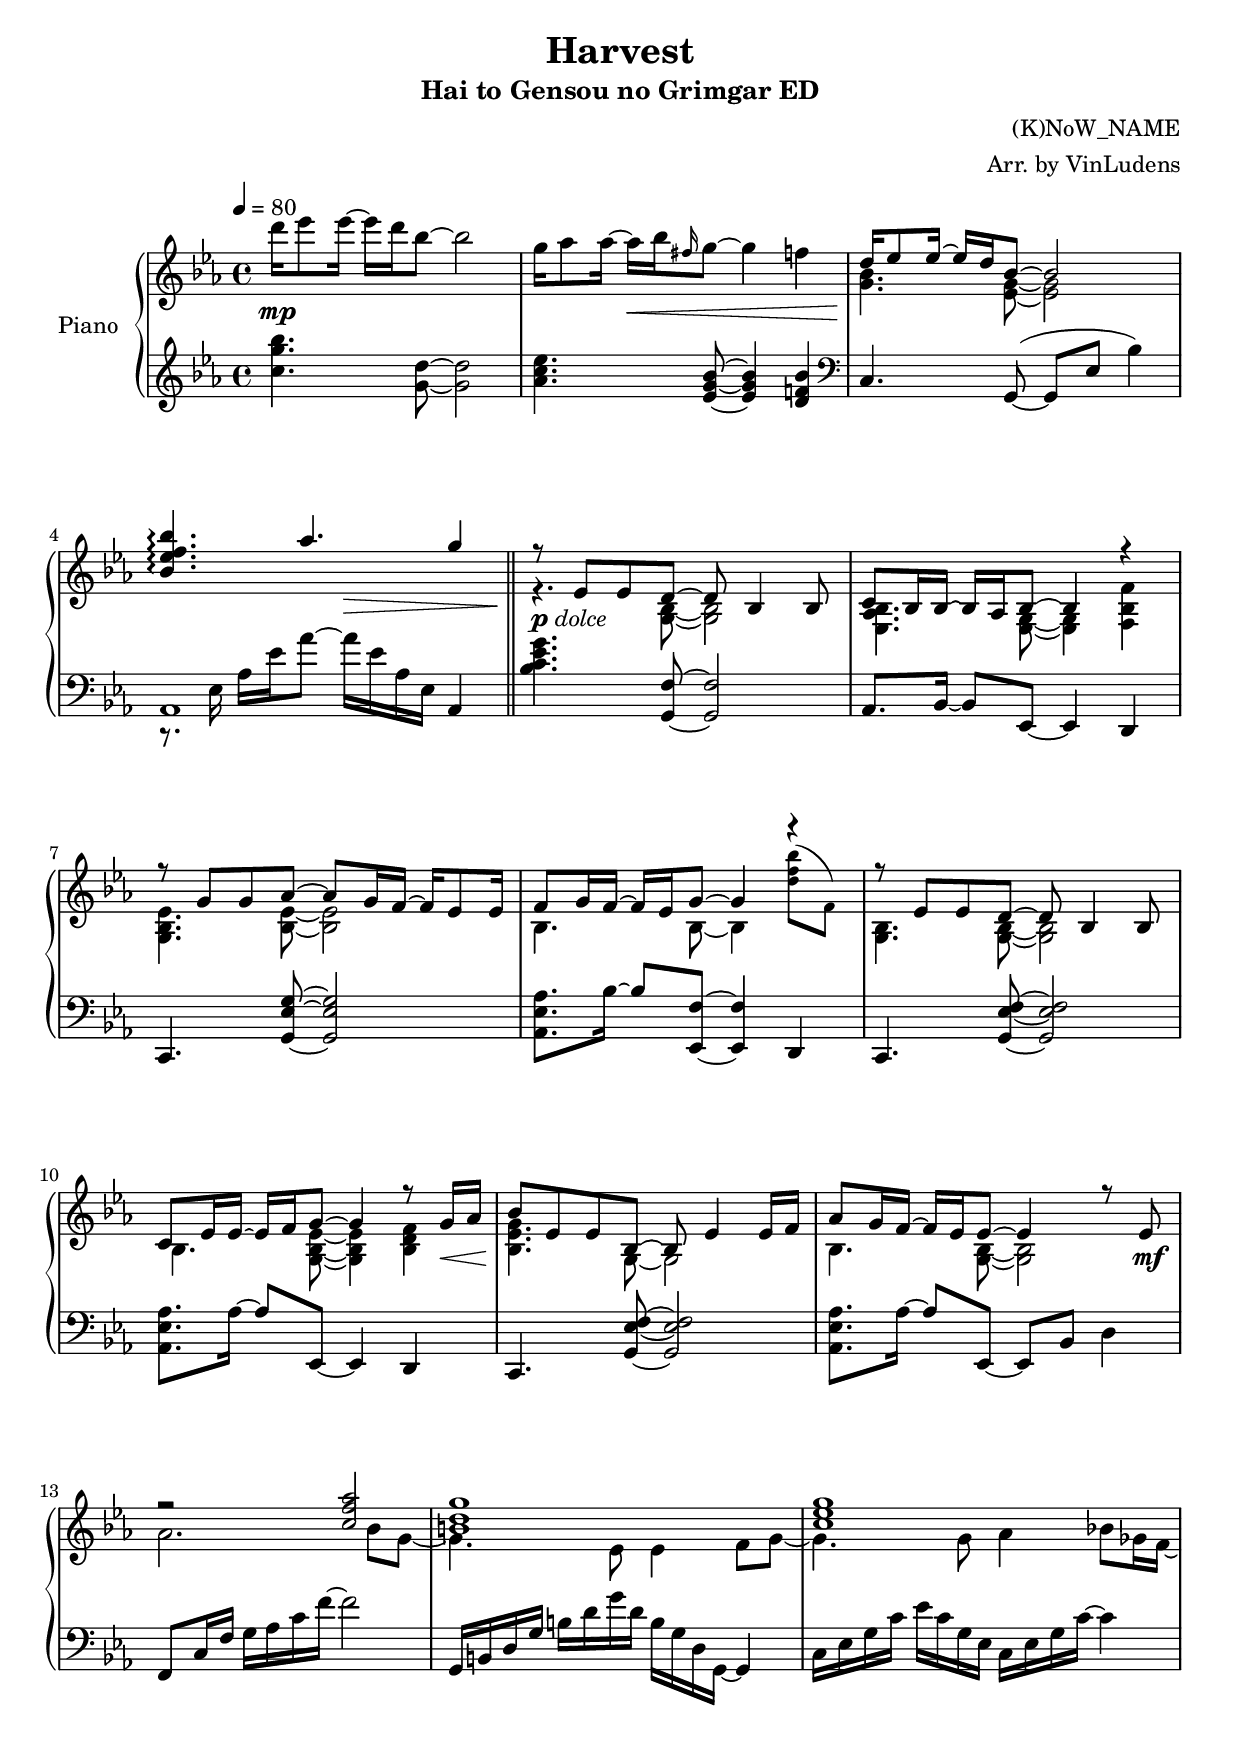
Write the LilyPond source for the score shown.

\version "2.22.1"

\header {
  title = "Harvest"
  subtitle = "Hai to Gensou no Grimgar ED"
  %instrument = "Piano"
  composer = "(K)NoW_NAME"
  arranger = "Arr. by VinLudens"
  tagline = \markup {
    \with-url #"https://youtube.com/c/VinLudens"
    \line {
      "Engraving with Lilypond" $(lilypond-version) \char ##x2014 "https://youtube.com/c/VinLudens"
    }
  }
}

%#(set-global-staff-size 20)
%showLastLength = R1 * 10

\paper {
  #(set-paper-size "a4")
}

\version "2.22.1"


global = {
  \key ees \major
  \time 4/4
}

% Some other usefull commands
%
% Staves -----------------------------------------------------------------------
%
% Use this to put notes into another staff
% \change Staff = "left" \voiceOne 
%
% Notes ------------------------------------------------------------------------
%
% Use this to merge heads
% \mergeDifferentlyHeadedOn
% \mergeDifferentlyDottedOn
%
% Feathered beams for in-/decreasing tempo
% \override Beam.grow-direction = #LEFT or #RIGHT or #'()
% \featherDurations #(ly:make-moment f/l) { music expr }
% NOTE: f/l represents the ratio between the durations of the
%       first and last notes in the group
%
% Arpeggios --------------------------------------------------------------------
%
% Use this to create cross-staff arpeggios
% \once \set PianoStaff.connectArpeggios = ##t
%
% Using ties with arpeggios
% \set tieWaitForNote = ##t
%
% Collision --------------------------------------------------------------------
%
% ignore = \override NoteColumn.ignore-collision = ##t
% use: \ignore { ... }
% use this to suppress the warning about clashing notes.  Please note that this
% does not just suppress warnings but stops LilyPond trying to resolve
% collisions at all and so may have unintended results unless used with care.
% 
% Ottavation -------------------------------------------------------------------
% 
% http://lilypond.org/doc/v2.18/Documentation/notation/displaying-pitches#ottava-brackets 
% Use this if you have multiple voices and an ottava that makes unwanted displacements.
%      
%      --> normal music
%      \set Staff.ottavation = #"8vb"
%      \once \override Staff.OttavaBracket.direction = #DOWN
%      \set Voice.middleCPosition = #(+ 6 7)
%      --> "ottavated" music
%      \unset Staff.ottavation
%      \unset Voice.middleCPosition
%      --> normal music

\version "2.22.1"
\version "2.22.1"


global = {
  \key ees \major
  \time 4/4
}

% Some other usefull commands
%
% Staves -----------------------------------------------------------------------
%
% Use this to put notes into another staff
% \change Staff = "left" \voiceOne 
%
% Notes ------------------------------------------------------------------------
%
% Use this to merge heads
% \mergeDifferentlyHeadedOn
% \mergeDifferentlyDottedOn
%
% Feathered beams for in-/decreasing tempo
% \override Beam.grow-direction = #LEFT or #RIGHT or #'()
% \featherDurations #(ly:make-moment f/l) { music expr }
% NOTE: f/l represents the ratio between the durations of the
%       first and last notes in the group
%
% Arpeggios --------------------------------------------------------------------
%
% Use this to create cross-staff arpeggios
% \once \set PianoStaff.connectArpeggios = ##t
%
% Using ties with arpeggios
% \set tieWaitForNote = ##t
%
% Collision --------------------------------------------------------------------
%
% ignore = \override NoteColumn.ignore-collision = ##t
% use: \ignore { ... }
% use this to suppress the warning about clashing notes.  Please note that this
% does not just suppress warnings but stops LilyPond trying to resolve
% collisions at all and so may have unintended results unless used with care.
% 
% Ottavation -------------------------------------------------------------------
% 
% http://lilypond.org/doc/v2.18/Documentation/notation/displaying-pitches#ottava-brackets 
% Use this if you have multiple voices and an ottava that makes unwanted displacements.
%      
%      --> normal music
%      \set Staff.ottavation = #"8vb"
%      \once \override Staff.OttavaBracket.direction = #DOWN
%      \set Voice.middleCPosition = #(+ 6 7)
%      --> "ottavated" music
%      \unset Staff.ottavation
%      \unset Voice.middleCPosition
%      --> normal music


right = \absolute {
  \global
  \tempo 4 = 80

  d'''16 ees'''8 ees'''16 ~ 16 d''' bes''8 ~ 2 |
  g''16 as''8 as''16 ~ 16 bes'' \grace fis''16 g''8 ~ 4 f''4 |
  \voiceOne
  d''16 ees''8 ees''16 ~ 16 d'' bes'8 ~ 2 |
  <bes' es'' f'' bes''>4.\arpeggio as''4. g''4 |







  \bar "||"


  r8 es' es' d' ~ 8 bes4 bes8 |
  c'8 bes16 bes ~ 16 as16 bes8 ~ 4 r |
  r8 g' g' as' ~ 8 g'16 f' ~ 16 es'8 es'16 |
  f'8 g'16 f' ~ 16 es' g'8 ~ 4 r |

  r8 es' es' d' ~ 8 bes4 bes8 |
  c'8 es'16 es' ~ 16 f' g'8 ~ 4 r8 g'16 as'16 |
  bes'8 es' es' bes ~ 8 es'4 es'16 f' |
  as'8 g'16 f' ~ 16 es'16 es'8 ~ 4 r8 es' |














  << { \voiceTwo
      as'2. bes'8 g' ~ |
      4. es'8 es'4 f'8 g' ~ |
      4. g'8 as'4 bes'8 ges'16 f' ~ |
      8 es'16 es' ~ 2
    }
    \new Voice { \voiceOne
      r2 <c'' f'' as''> |
      <b' d'' g''>1 |
      <c'' es'' g''>1 |
      <a' c'' f''>
    }
  >> \oneVoice


%}
}

\version "2.22.1"
\version "2.22.1"


global = {
  \key ees \major
  \time 4/4
}

% Some other usefull commands
%
% Staves -----------------------------------------------------------------------
%
% Use this to put notes into another staff
% \change Staff = "left" \voiceOne 
%
% Notes ------------------------------------------------------------------------
%
% Use this to merge heads
% \mergeDifferentlyHeadedOn
% \mergeDifferentlyDottedOn
%
% Feathered beams for in-/decreasing tempo
% \override Beam.grow-direction = #LEFT or #RIGHT or #'()
% \featherDurations #(ly:make-moment f/l) { music expr }
% NOTE: f/l represents the ratio between the durations of the
%       first and last notes in the group
%
% Arpeggios --------------------------------------------------------------------
%
% Use this to create cross-staff arpeggios
% \once \set PianoStaff.connectArpeggios = ##t
%
% Using ties with arpeggios
% \set tieWaitForNote = ##t
%
% Collision --------------------------------------------------------------------
%
% ignore = \override NoteColumn.ignore-collision = ##t
% use: \ignore { ... }
% use this to suppress the warning about clashing notes.  Please note that this
% does not just suppress warnings but stops LilyPond trying to resolve
% collisions at all and so may have unintended results unless used with care.
% 
% Ottavation -------------------------------------------------------------------
% 
% http://lilypond.org/doc/v2.18/Documentation/notation/displaying-pitches#ottava-brackets 
% Use this if you have multiple voices and an ottava that makes unwanted displacements.
%      
%      --> normal music
%      \set Staff.ottavation = #"8vb"
%      \once \override Staff.OttavaBracket.direction = #DOWN
%      \set Voice.middleCPosition = #(+ 6 7)
%      --> "ottavated" music
%      \unset Staff.ottavation
%      \unset Voice.middleCPosition
%      --> normal music


left = \absolute {
  \global

  \clef "treble"
  <c'' g'' bes''>4. <g' d''>8 ~ q2 |
  <as' c'' es''>4. <es' g' bes'>8 ~ q4 <d' f' bes'>4 |
  << {
      \clef "bass" c4. g,8( ~ 8 es bes4) |
      r8. es16 as es' as'8 ~ 16 es' as es as,4 |
    }
    \new Voice { \voiceTwo
      \change Staff = "right" <g' bes'>4. <es' g'>8 ~ q2 | \change Staff = "left"
      as,1 |
    }
  >> \oneVoice

  \bar "||"

  << { \oneVoice
      <bes c' es' g'>4. <g, f>8 ~ q2 |
      as,8. bes,16 ~ 8 es,8 ~ 4 d,4 |
      c,4. <g, es g>8 ~ q2 |
      <as, es as>8. bes16 ~ 8 <es, f> ~ 4 d, |

      c,4. <g, es f>8 ~ q2 |
      <as, es as>8. as16 ~ 8 es,8 ~ 4 d, |
      c,4. <g, es f>8 ~ q2 |
      <as, es as>8. as16 ~ 8 es,8 ~ 8 bes, d4 |

    }
    \new Voice { \change Staff = "right" \voiceTwo
      r4. <g bes>8 ~ q2 |
      <es as bes>4. <es g>8 ~ 4 <f bes f'> |
      <g bes es'>4. <bes es'>8 ~ q2 |
      bes4. bes8 ~ 4 \tiny <d'' f'' bes''>8^( f') | \normalsize
      <g bes>4. q8 ~ 2 |
      bes4. <g bes es'>8 ~ 4 <bes d' f'> |
      <bes es' g'>4. g8 ~ 2 |
      bes4. <g bes>8 ~ 2 |
    }
  >> \oneVoice


  f,8 c16 f g as c' f' ~ 2 |
  g,16 b, d g b d' g' d' b g d g, ~ 4 |
  c16 es g c' es' c' g es c es g c' ~ 4 |
  f,8 a,16 c f a c' f' a'4. r8 |

%}
}

\version "2.22.1"
\version "2.22.1"


global = {
  \key ees \major
  \time 4/4
}

% Some other usefull commands
%
% Staves -----------------------------------------------------------------------
%
% Use this to put notes into another staff
% \change Staff = "left" \voiceOne 
%
% Notes ------------------------------------------------------------------------
%
% Use this to merge heads
% \mergeDifferentlyHeadedOn
% \mergeDifferentlyDottedOn
%
% Feathered beams for in-/decreasing tempo
% \override Beam.grow-direction = #LEFT or #RIGHT or #'()
% \featherDurations #(ly:make-moment f/l) { music expr }
% NOTE: f/l represents the ratio between the durations of the
%       first and last notes in the group
%
% Arpeggios --------------------------------------------------------------------
%
% Use this to create cross-staff arpeggios
% \once \set PianoStaff.connectArpeggios = ##t
%
% Using ties with arpeggios
% \set tieWaitForNote = ##t
%
% Collision --------------------------------------------------------------------
%
% ignore = \override NoteColumn.ignore-collision = ##t
% use: \ignore { ... }
% use this to suppress the warning about clashing notes.  Please note that this
% does not just suppress warnings but stops LilyPond trying to resolve
% collisions at all and so may have unintended results unless used with care.
% 
% Ottavation -------------------------------------------------------------------
% 
% http://lilypond.org/doc/v2.18/Documentation/notation/displaying-pitches#ottava-brackets 
% Use this if you have multiple voices and an ottava that makes unwanted displacements.
%      
%      --> normal music
%      \set Staff.ottavation = #"8vb"
%      \once \override Staff.OttavaBracket.direction = #DOWN
%      \set Voice.middleCPosition = #(+ 6 7)
%      --> "ottavated" music
%      \unset Staff.ottavation
%      \unset Voice.middleCPosition
%      --> normal music


crescPoco = \tweak DynamicText.self-alignment-X #LEFT
        #(make-dynamic-script (markup #:normal-text #:italic "cresc. poco a poco"))

rit = \tweak DynamicText.self-alignment-X #LEFT #(make-dynamic-script
  (markup #:normal-text #:italic "rit."))

rall = \tweak DynamicText.self-alignment-X #LEFT #(make-dynamic-script
  (markup #:normal-text #:italic "rall."))

dynamics = {
  \global
  % allow text in the dynamics block to be centered vertically
  % \override TextScript.extra-offset = #'(0 . 1)

  s1\mp |
  s4 s2.\< |
  s1\! |
  s2 s2\> |
  s8\!-\markup { \dynamic p "dolce" } s8 s2. | s1 | s1 | s1 | s1 |
  s2 s4 s8 s8\< |
  s1\! |
  s2. s8 s8\mf | s1 | s1 | s1 |
  s2. s8 s8\cresc |
  s1 | s1 |
  s4 s2.\! |
  s2 s8 s8\f s4 | s1 | s1 | s1 | s1 | s1 | s1 | s1 |
  s2 s2\fp |

%}
}


\score {
  \new PianoStaff \with {
    instrumentName = "Piano"
  } << \accidentalStyle piano
    \new Staff = "right" \with {
      midiInstrument = "acoustic grand"
    } \right
    \new Dynamics = "Dynamics" \dynamics
    \new Staff = "left" \with {
      midiInstrument = "acoustic grand"
    } { \clef bass \left }
  >>
  \layout { }
  \midi {
    %\tempo 4=80
    \set Staff.midiMaximumVolume = #0.7
  }
}
